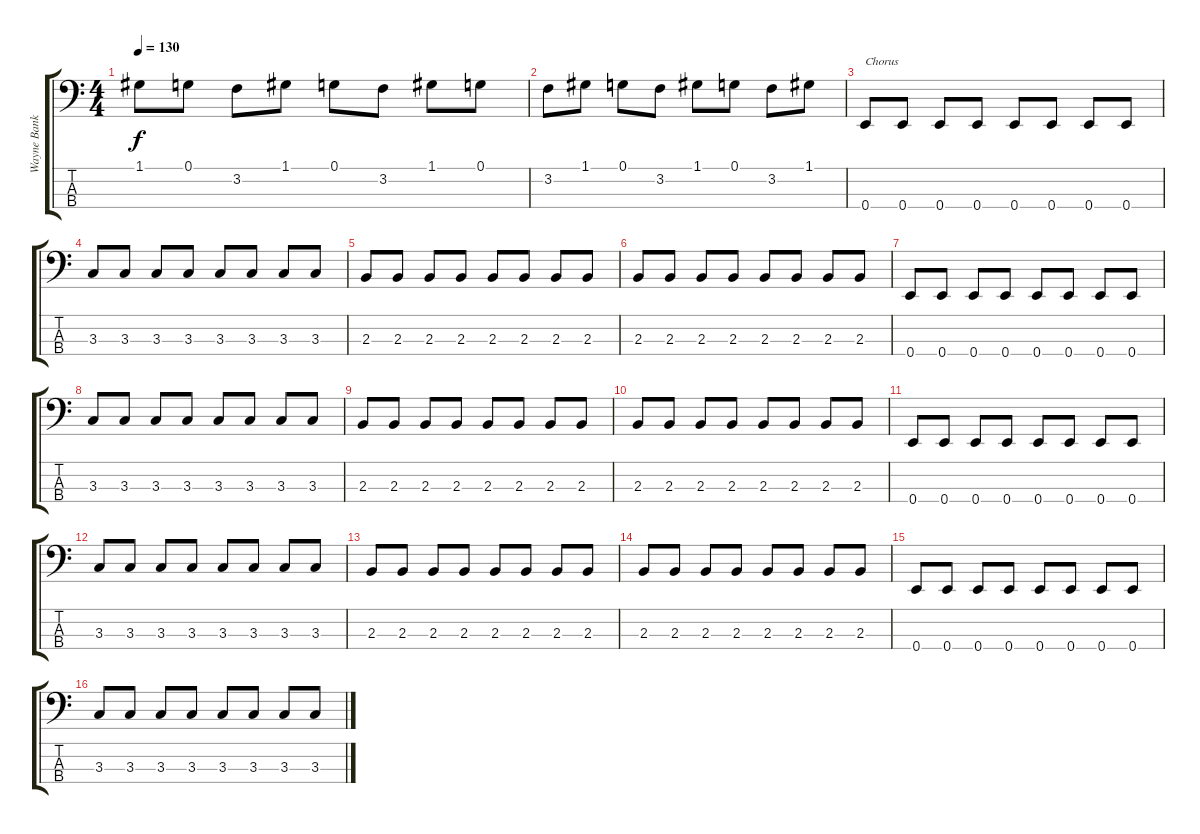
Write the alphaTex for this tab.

\track ("Wayne Banks" "Wayne Bank") {instrument electricbasspick}
\staff {score tabs}
\tuning (G2 D2 A1 E1) {hide}
\ts (4 4)
\tempo 130
\clef f4
\ks c
1.1.8{dy f} 0.1.8 3.2.8 1.1.8 0.1.8 3.2.8 1.1.8 0.1.8 |
3.2.8 1.1.8 0.1.8 3.2.8 1.1.8 0.1.8 3.2.8 1.1.8 |
0.4.8{txt "Chorus"} 0.4.8 0.4.8 0.4.8 0.4.8 0.4.8 0.4.8 0.4.8 |
3.3.8 3.3.8 3.3.8 3.3.8 3.3.8 3.3.8 3.3.8 3.3.8 |
2.3.8 2.3.8 2.3.8 2.3.8 2.3.8 2.3.8 2.3.8 2.3.8 |
2.3.8 2.3.8 2.3.8 2.3.8 2.3.8 2.3.8 2.3.8 2.3.8 |
0.4.8 0.4.8 0.4.8 0.4.8 0.4.8 0.4.8 0.4.8 0.4.8 |
3.3.8 3.3.8 3.3.8 3.3.8 3.3.8 3.3.8 3.3.8 3.3.8 |
2.3.8 2.3.8 2.3.8 2.3.8 2.3.8 2.3.8 2.3.8 2.3.8 |
2.3.8 2.3.8 2.3.8 2.3.8 2.3.8 2.3.8 2.3.8 2.3.8 |
0.4.8 0.4.8 0.4.8 0.4.8 0.4.8 0.4.8 0.4.8 0.4.8 |
3.3.8 3.3.8 3.3.8 3.3.8 3.3.8 3.3.8 3.3.8 3.3.8 |
2.3.8 2.3.8 2.3.8 2.3.8 2.3.8 2.3.8 2.3.8 2.3.8 |
2.3.8 2.3.8 2.3.8 2.3.8 2.3.8 2.3.8 2.3.8 2.3.8 |
0.4.8 0.4.8 0.4.8 0.4.8 0.4.8 0.4.8 0.4.8 0.4.8 |
3.3.8 3.3.8 3.3.8 3.3.8 3.3.8 3.3.8 3.3.8 3.3.8
